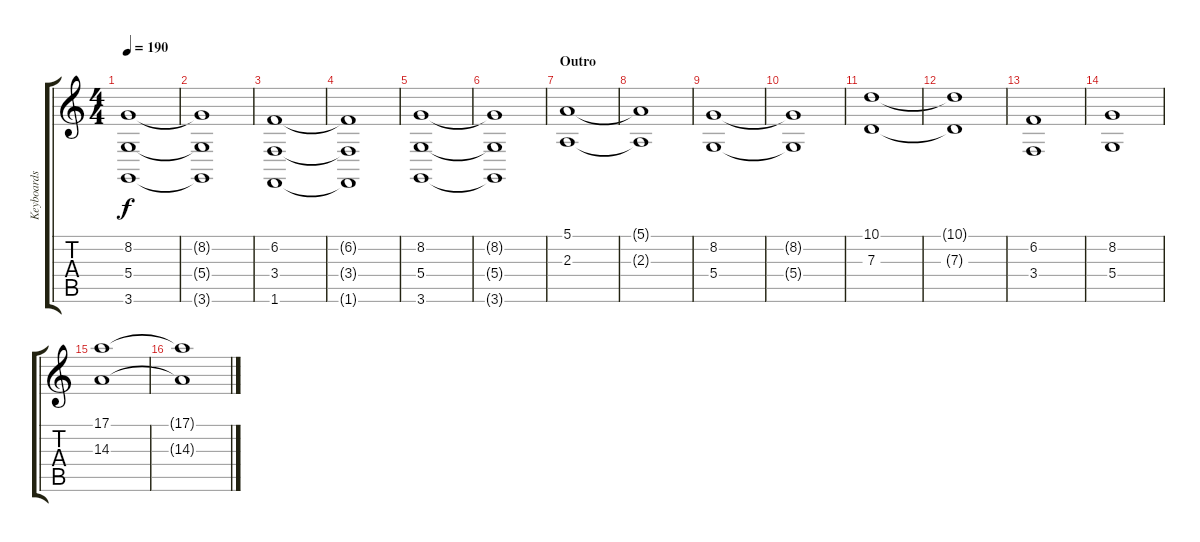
\track ("Keyboards 1" "Keyboards ") {instrument stringensemble1}
\staff {score tabs}
\tuning (E4 B3 G3 D3 A2 E2) {hide}
\ts (4 4)
\tempo 190
\clef g2
\ks c
(8.2 5.4 3.6).1{dy f} |
(8.2{t} 5.4{t} 3.6{t}).1 |
(6.2 3.4 1.6).1 |
(6.2{t} 3.4{t} 1.6{t}).1 |
(8.2 5.4 3.6).1 |
(8.2{t} 5.4{t} 3.6{t}).1 |
\section ("" "Outro")
(5.1 2.3).1 |
(5.1{t} 2.3{t}).1 |
(8.2 5.4).1 |
(8.2{t} 5.4{t}).1 |
(10.1 7.3).1 |
(10.1{t} 7.3{t}).1 |
(6.2 3.4).1 |
(8.2 5.4).1 |
(17.1 14.3).1 |
(17.1{t} 14.3{t}).1
